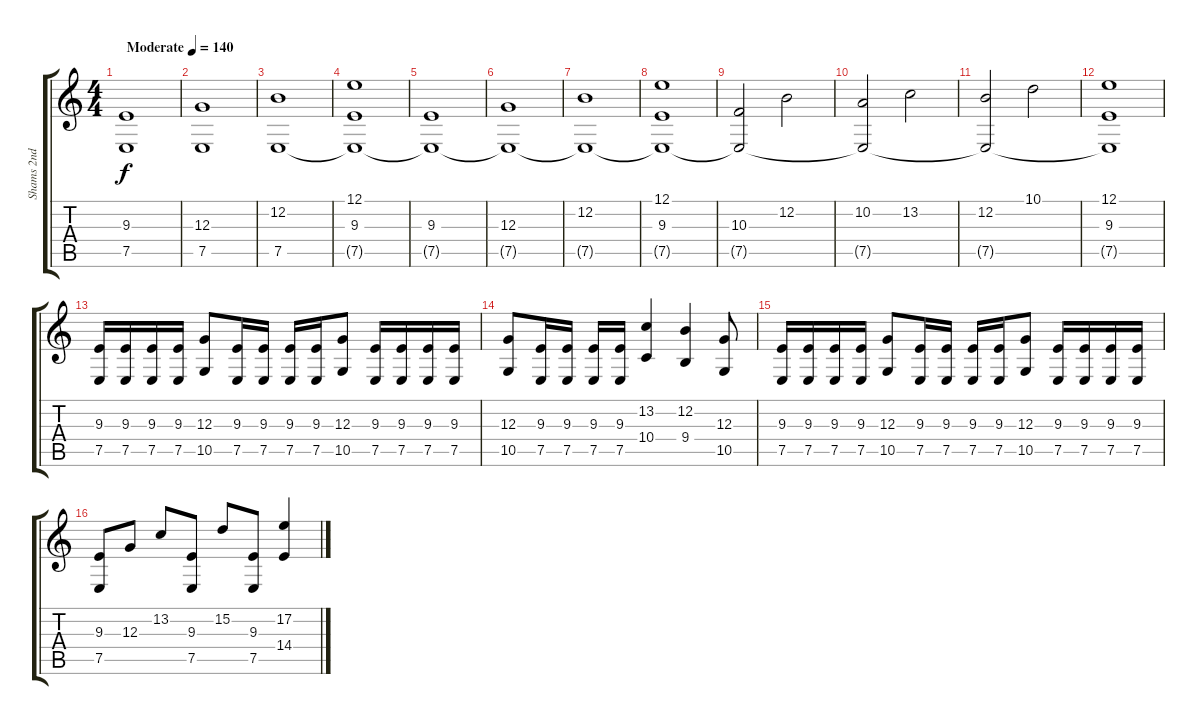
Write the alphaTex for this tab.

\track ("Shams 2nd" "Shams 2nd") {instrument stringensemble1}
\staff {score tabs}
\tuning (E4 B3 G3 D3 A2 E2) {hide}
\ts (4 4)
\tempo (140 "Moderate")
\clef g2
\ks c
(9.3 7.5).1{dy f instrument stringensemble1} |
(12.3 7.5).1 |
(12.2 7.5).1 |
(12.1 9.3 7.5{t}).1 |
(9.3 7.5{t}).1 |
(12.3 7.5{t}).1 |
(12.2 7.5{t}).1 |
(12.1 9.3 7.5{t}).1 |
(10.3 7.5{t}).2 12.2.2 |
(10.2 7.5{t}).2 13.2.2 |
(12.2 7.5{t}).2 10.1.2 |
(12.1 9.3 7.5{t}).1 |
(9.3 7.5).16 (9.3 7.5).16 (9.3 7.5).16 (9.3 7.5).16 (12.3 10.5).8 (9.3 7.5).16 (9.3 7.5).16 (9.3 7.5).16 (9.3 7.5).16 (12.3 10.5).8 (9.3 7.5).16 (9.3 7.5).16 (9.3 7.5).16 (9.3 7.5).16 |
(12.3 10.5).8 (9.3 7.5).16 (9.3 7.5).16 (9.3 7.5).16 (9.3 7.5).16 (13.2 10.4).4 (12.2 9.4).4 (12.3 10.5).8 |
(9.3 7.5).16 (9.3 7.5).16 (9.3 7.5).16 (9.3 7.5).16 (12.3 10.5).8 (9.3 7.5).16 (9.3 7.5).16 (9.3 7.5).16 (9.3 7.5).16 (12.3 10.5).8 (9.3 7.5).16 (9.3 7.5).16 (9.3 7.5).16 (9.3 7.5).16 |
(9.3 7.5).8 12.3.8 13.2.8 (9.3 7.5).8 15.2.8 (9.3 7.5).8 (17.2 14.4).4
